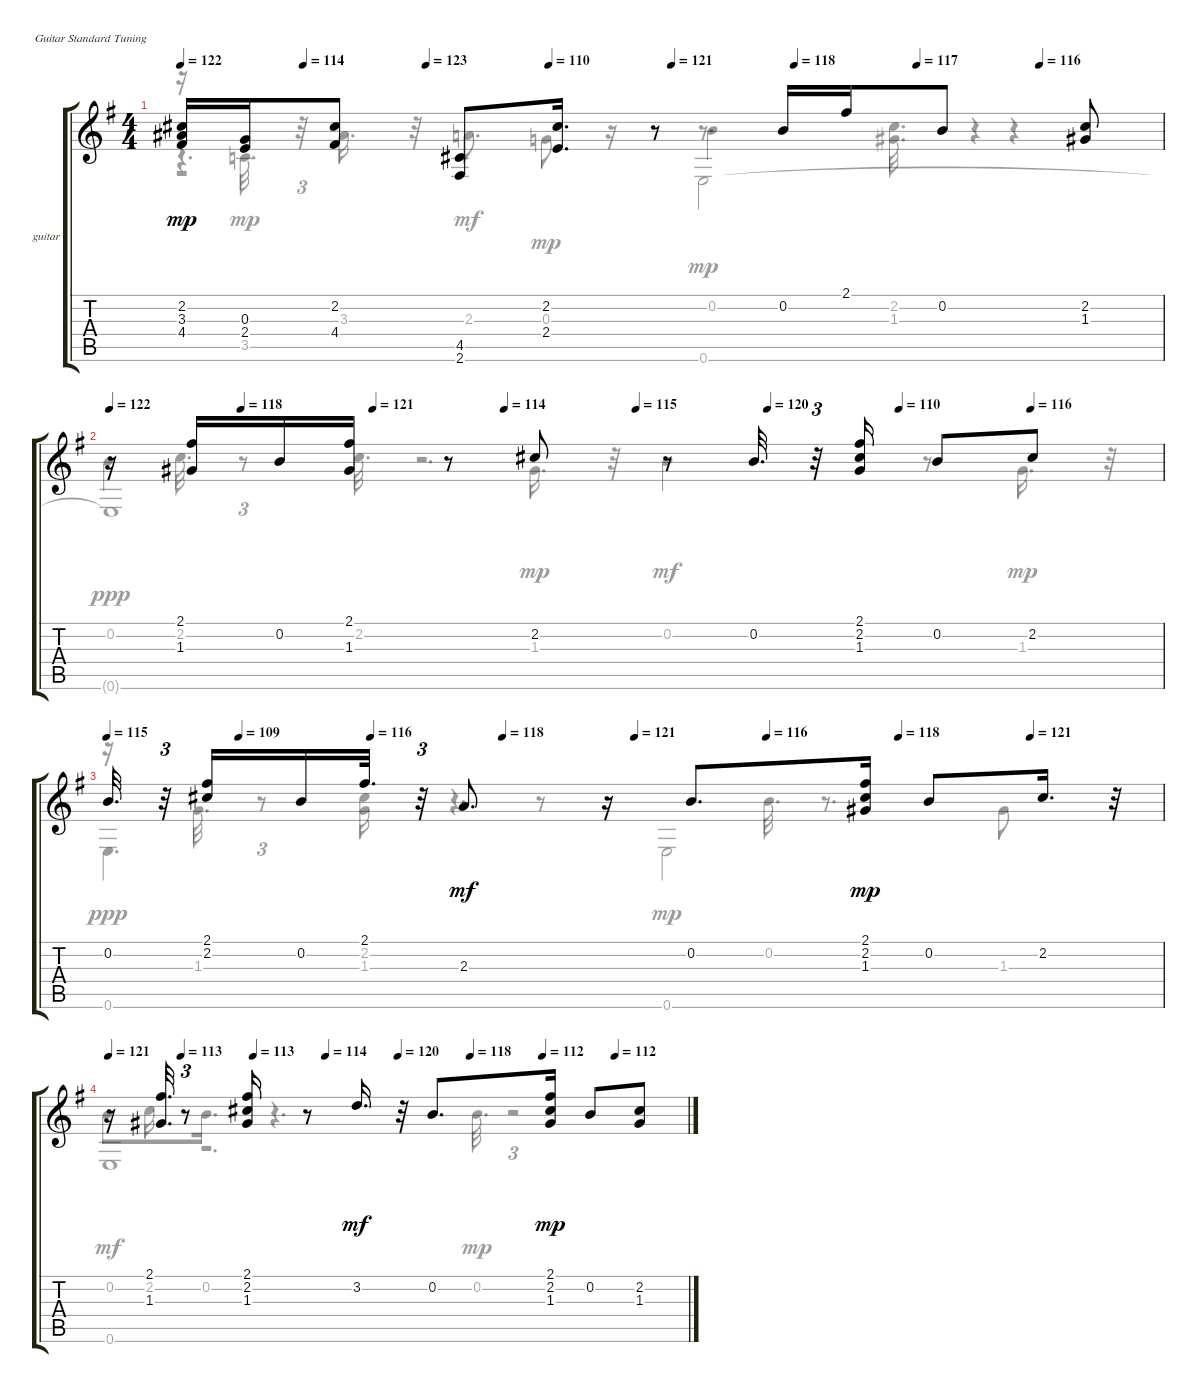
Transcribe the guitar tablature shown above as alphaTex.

\bracketExtendMode groupsimilarinstruments
\firstSystemTrackNameOrientation horizontal
\otherSystemsTrackNameOrientation horizontal
\track ("guitar" "guitar") {instrument acousticguitarnylon}
\staff {score tabs}
\tuning (E4 B3 G3 D3 A2 E2)
\voice
\ts (4 4)
\tempo 122
\tempo (114 0.125)
\tempo (123 0.25)
\tempo (110 0.375)
\tempo (121 0.5)
\tempo (118 0.625)
\tempo (117 0.75)
\tempo (116 0.875)
\clef g2
\ks g
(2.2 3.3 4.4).16{dy mp} (0.3 2.4).16 (2.2 4.4).8 (4.5 2.6).8 (2.2 2.4).16{d} r.8 0.2.16 2.1.16 0.2.8 (2.2 1.3).8 |
\tempo 122
\tempo (118 0.125)
\tempo (121 0.25)
\tempo (114 0.375)
\tempo (115 0.5)
\tempo (120 0.625)
\tempo (110 0.75)
\tempo (116 0.875)
r.16 (2.1 1.3).16 0.2.16 (2.1 1.3).16 r.8 2.2.8 r.8 0.2.32{d} r.32{tu (3 2)} (2.1 2.2 1.3).16 0.2.8 2.2.8 |
\tempo 115
\tempo (109 0.125)
\tempo (116 0.25)
\tempo (118 0.375)
\tempo (121 0.5)
\tempo (116 0.625)
\tempo (118 0.75)
\tempo (121 0.875)
0.2.32{d} r.32{tu (3 2)} (2.1 2.2).16 0.2.16 2.1.32{d} r.32{tu (3 2)} 2.3.8{d dy mf} r.16 0.2.8{d} (2.1 2.2 1.3).16{dy mp} 0.2.8 2.2.16{d} r.32 |
\tempo 121
\tempo (113 0.125)
\tempo (113 0.25)
\tempo (114 0.375)
\tempo (120 0.5)
\tempo (118 0.625)
\tempo (112 0.75)
\tempo (112 0.875)
r.16 (2.1 1.3).32{d} r.8{tu (3 2)} (2.1 2.2 1.3).16 r.8 3.2.16{d dy mf} r.32 0.2.8{d} (2.1 2.2 1.3).16{dy mp} 0.2.8 (2.2 1.3).8
\voice
\clef g2
\ottava regular
\simile none
\ks g
r.16{dy mp} 3.5.32{d} r.32{tu (3 2)} 3.3.16{d} r.32 2.3.8{d dy mf} r.16 0.2.4 r.4 |
0.2.4 r.8 1.3.16{d dy mp} r.32 0.2.4{dy mf} r.8 1.3.16{d dy mp} r.32 |
r.16 1.3.32{d} r.8{tu (3 2)} (2.2 1.3).16 r.4{d} 0.2.32{d} r.8{d} 1.3.8 |
0.2.8{dy mf} 0.2.16{d} r.4{d} 0.2.32{d dy mp} r.2{tu (3 2)}
\voice
\clef g2
\ottava regular
\simile none
\ks g
r.4{d dy mp} 0.3.8 r.8{d} (2.2 1.3).32{d} r.4 |
r.16 2.2.32{d} r.8{tu (3 2)} 2.2.32{d} r.2{d} |
0.6.4{d dy ppp} r.8 0.6.2{dy mp} |
r.16 2.2.16 r.2{d}
\voice
\clef g2
\ottava regular
\simile none
\ks g
r.2{dy mf} 0.6.2{dy mp} |
0.6{t}.1{dy ppp} |
|
0.6.1
